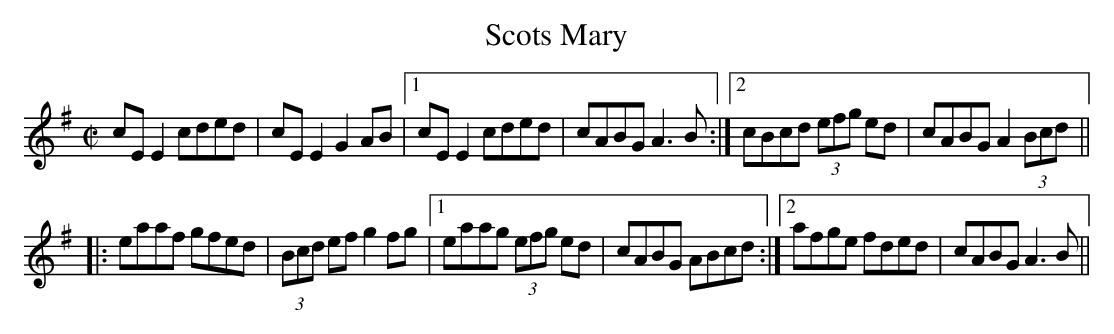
X:1
T:Scots Mary
M:C|
K:ADor
cE E2 cded|cE E2 G2AB|1 cE E2 cded|cABG  A3B:|2 cBcd (3efg ed|cABG A2 (3Bcd||
|:eaaf gfed|(3Bcd ef g2fg|1 eaag (3efg ed|cABG ABcd:|2 afge fded|cABG  A3B||
